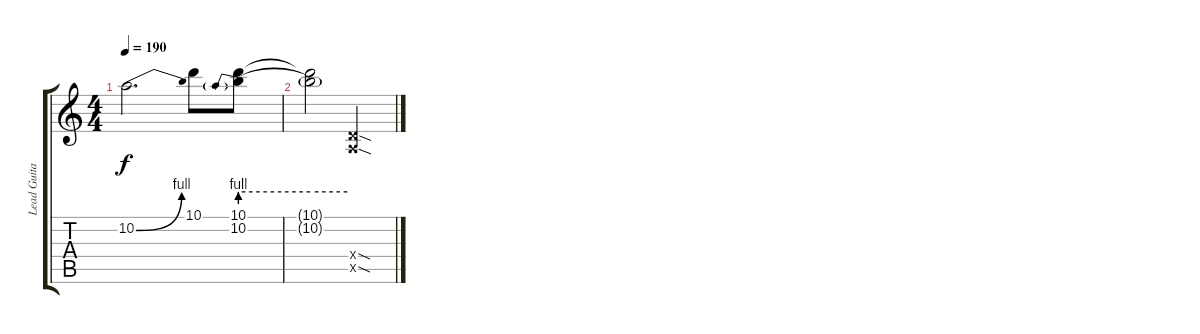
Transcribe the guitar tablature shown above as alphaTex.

\track ("Lead Guitar" "Lead Guita") {instrument overdrivenguitar}
\staff {score tabs}
\tuning (E4 B3 G3 D3 A2 E2) {hide}
\ts (4 4)
\tempo 190
\clef g2
\ks c
10.2{be (bend 0 0 60 4)}.2{d dy f} 10.1.8 (10.1 10.2{be (prebend 0 4 60 4)}).8 |
(10.1{t} 10.2{be (hold 0 4 60 4) t}).2 (0.4{sod x} 0.5{sod x}).2
